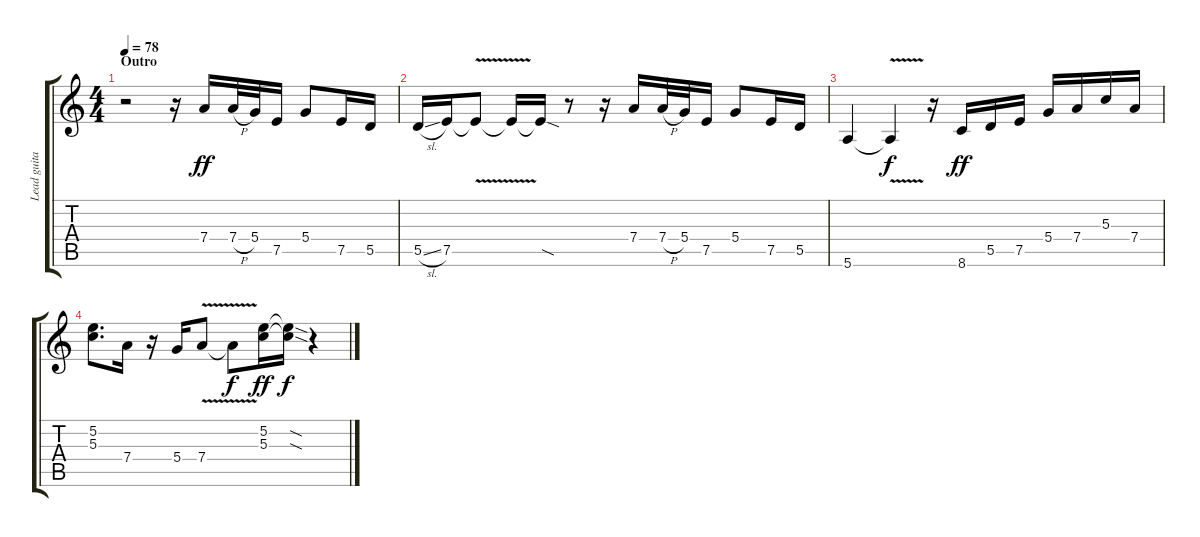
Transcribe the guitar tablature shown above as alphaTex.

\track ("Lead guitar" "Lead guita") {instrument distortionguitar}
\staff {score tabs}
\tuning (E4 B3 G3 D3 A2 E2) {hide}
\ts (4 4)
\section ("" "Outro")
\tempo 78
\clef g2
\ks c
r.2{dy f volume 14} r.16 7.4.16{dy ff} 7.4{h}.32 5.4.32 7.5.16 5.4.8 7.5.16 5.5.16 |
5.5{sl}.16 7.5.16 7.5{v t}.8 7.5{t}.16 7.5{sod t}.16 r.8 r.16 7.4.16 7.4{h}.32 5.4.32 7.5.16 5.4.8 7.5.16 5.5.16 |
5.6.4 5.6{v t}.4{dy f} r.16 8.6.16{dy ff} 5.5.16 7.5.16 5.4.16 7.4.16 5.3.16 7.4.16 |
(5.2 5.3).8{d} 7.4.16 r.16 5.4.16 7.4{v}.8 7.4{t}.8{dy f} (5.2 5.3).16{dy ff} (5.2{sod t} 5.3{sod t}).16{dy f} r.4
